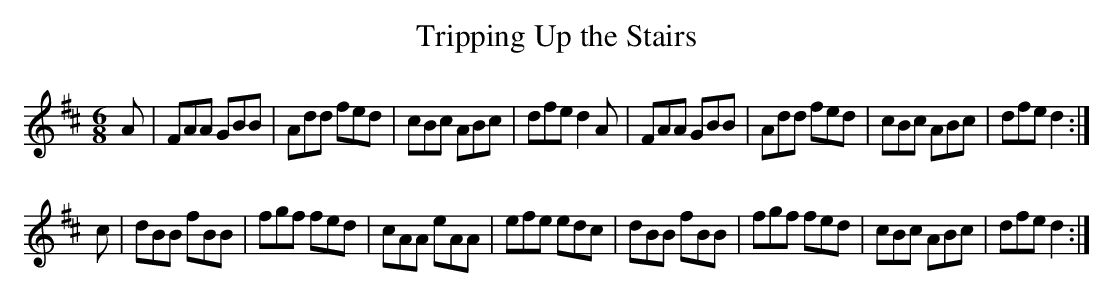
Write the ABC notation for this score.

X:1
T:Tripping Up the Stairs
M:6/8
E:6
K:D
A|FAA GBB|Add fed|cBc ABc|dfe d2A|FAA GBB|Add fed|cBc ABc|dfe d2:|*
c|dBB fBB|fgf fed|cAA eAA|efe edc|dBB fBB|fgf fed|cBc ABc|dfe d2:|**
